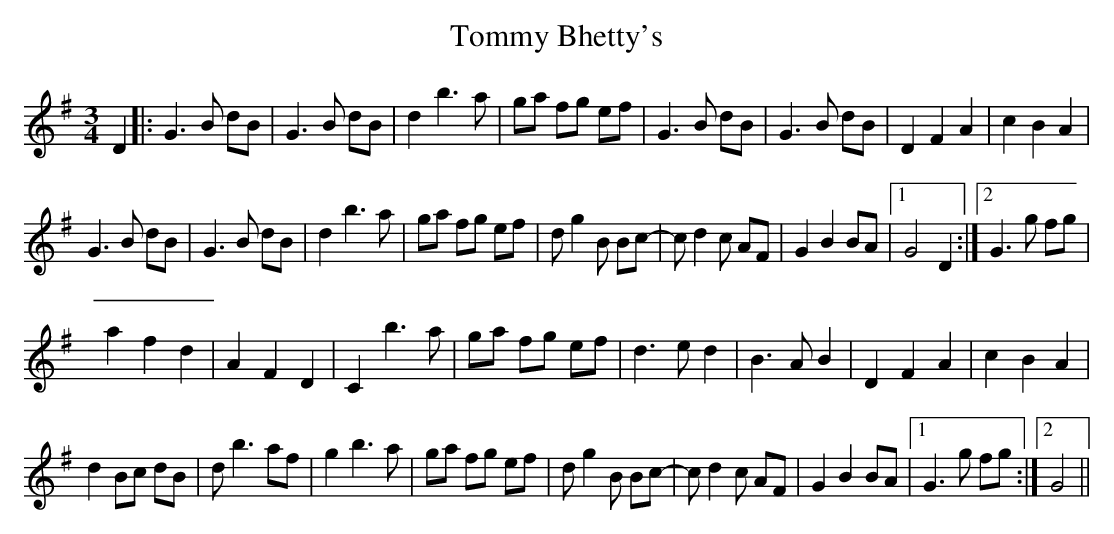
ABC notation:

X:1
T:Tommy Bhetty's
M:3/4
L:1/4
K:G
D|:G>B d/B/|G>B d/B/|d b>a|g/a/ f/g/ e/f/|\
G>B d/B/|G>B d/B/|D F A|c B A|
G>B d/B/|G>B d/B/|d b>a|g/a/ f/g/ e/f/|\
d/gB/ B/c/-|c/dc/ A/F/|G B B/A/|1 G2 D:|2 G>g f/g/|
a f d|A F D|C b>a|g/a/ f/g/ e/f/|\
d>e d|B>A B|D F A|c B A|
d B/c/ d/B/|d<b a/f/|g b>a|g/a/ f/g/ e/f/|\
d/gB/ B/c/-|c/dc/ A/F/|G B B/A/|1 G>g f/g/:|2 G2||
